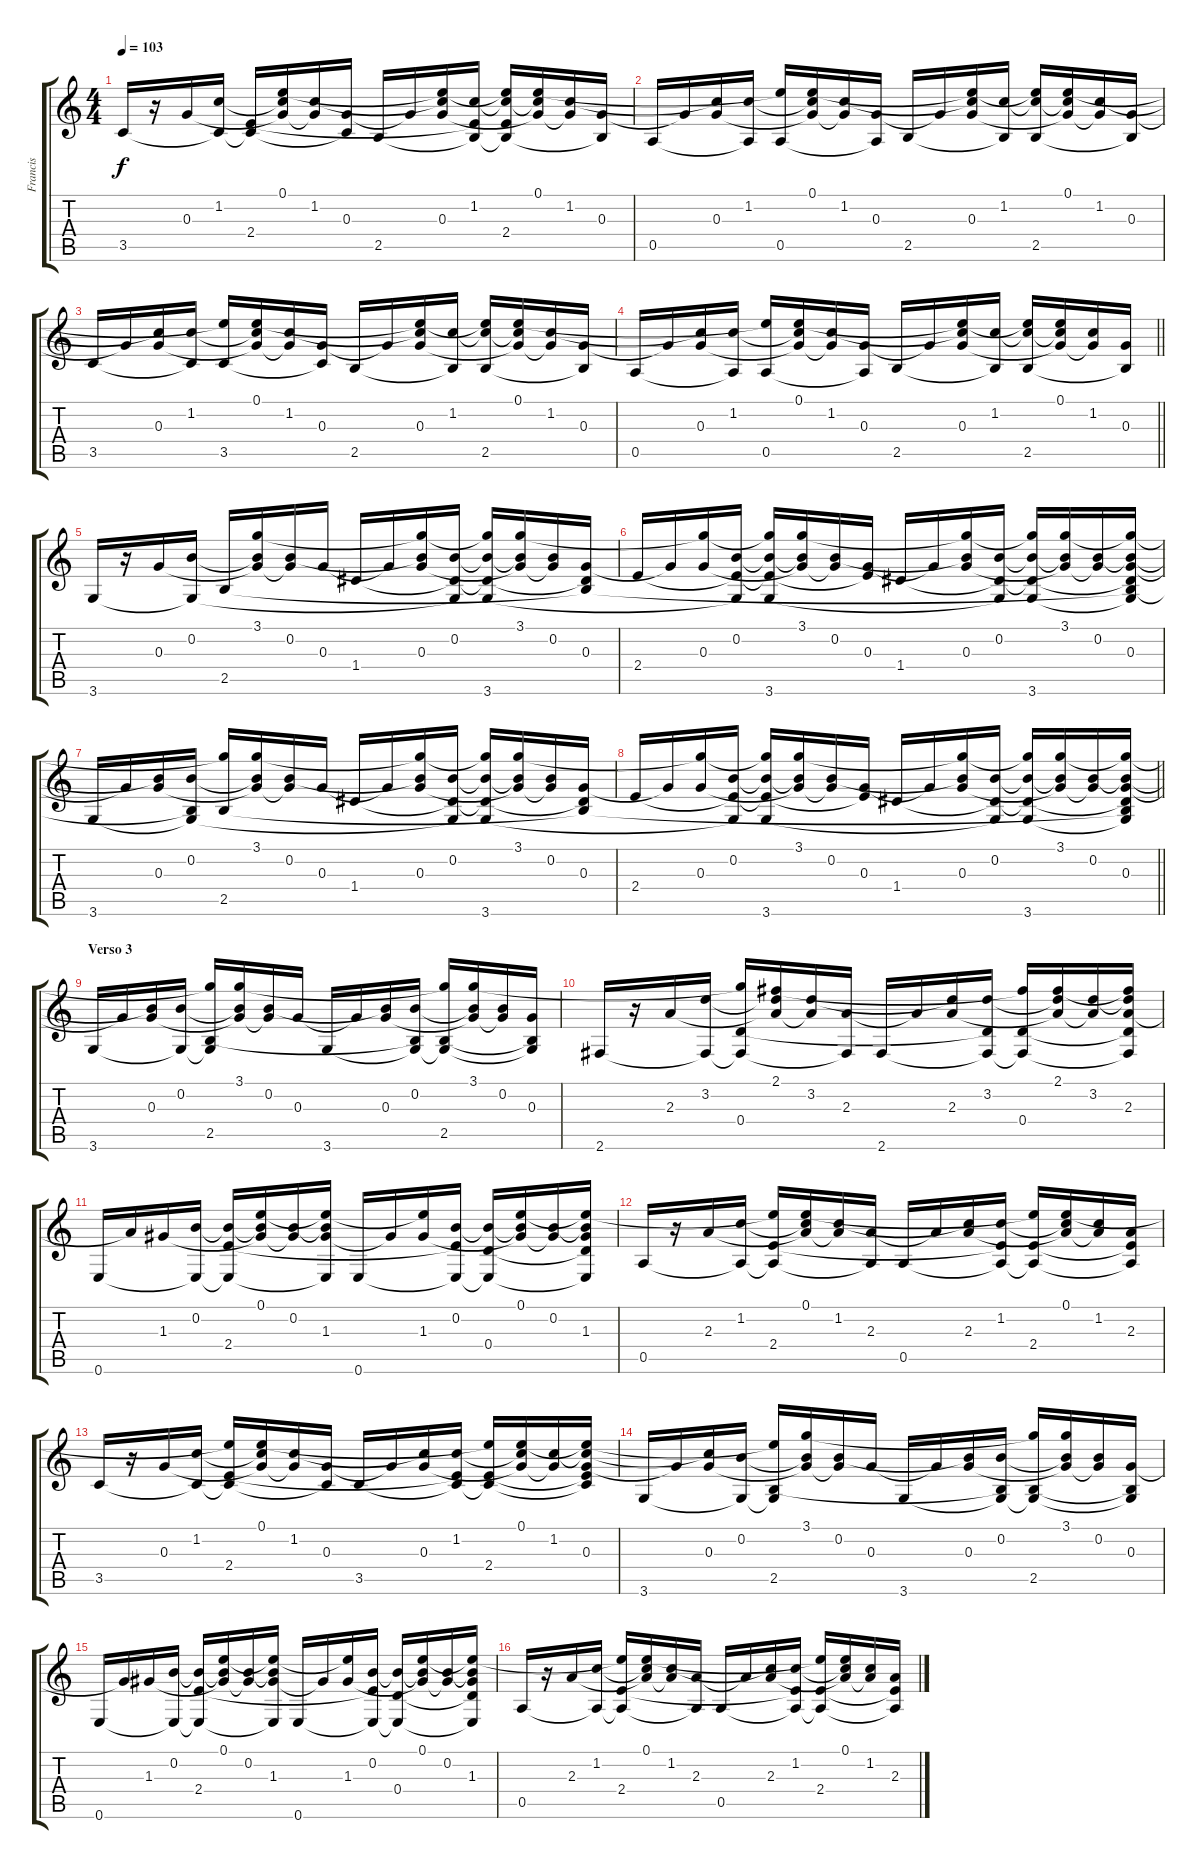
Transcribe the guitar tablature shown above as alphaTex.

\track ("Francis" "Francis") {instrument acousticguitarsteel}
\staff {score tabs}
\tuning (E4 B3 G3 D3 A2 E2) {hide}
\ts (4 4)
\tempo 103
\clef g2
\ks c
3.5.16{dy f} r.16 0.3.16 (1.2 3.5{t}).16 (2.4 3.5{t}).16 (0.1 1.2{t} 0.3{t}).16 (1.2 0.3{t}).16 (0.3 3.5{t}).16 2.5.16 0.3{t}.16 (0.1{t} 1.2{t} 0.3).16 (1.2 2.4{t} 2.5{t}).16 (0.1{t} 1.2{t} 2.4 2.5{t}).16 (0.1 1.2{t} 0.3{t}).16 (1.2 0.3{t}).16 (0.3 2.5{t}).16 |
0.5.16 0.3{t}.16 (1.2{t} 0.3).16 (1.2 0.5{t}).16 (0.1{t} 0.5).16 (0.1 1.2{t} 0.3{t}).16 (1.2 0.3{t}).16 (0.3 0.5{t}).16 2.5.16 0.3{t}.16 (0.1{t} 1.2{t} 0.3).16 (1.2 2.5{t}).16 (0.1{t} 1.2{t} 2.5).16 (0.1 1.2{t} 0.3{t}).16 (1.2 0.3{t}).16 (0.3 2.5{t}).16 |
3.5.16 0.3{t}.16 (1.2{t} 0.3).16 (1.2 3.5{t}).16 (0.1{t} 3.5).16 (0.1 1.2{t} 0.3{t}).16 (1.2 0.3{t}).16 (0.3 3.5{t}).16 2.5.16 0.3{t}.16 (0.1{t} 1.2{t} 0.3).16 (1.2 2.5{t}).16 (0.1{t} 1.2{t} 2.5).16 (0.1 1.2{t} 0.3{t}).16 (1.2 0.3{t}).16 (0.3 2.5{t}).16 |
\barLineRight lightlight
0.5.16 0.3{t}.16 (1.2{t} 0.3).16 (1.2 0.5{t}).16 (0.1{t} 0.5).16 (0.1 1.2{t} 0.3{t}).16 (1.2 0.3{t}).16 (0.3 0.5{t}).16 2.5.16 0.3{t}.16 (0.1{t} 1.2{t} 0.3).16 (1.2 2.5{t}).16 (0.1{t} 1.2{t} 2.5).16 (0.1 1.2{t} 0.3{t}).16 (1.2 0.3{t}).16 (0.3 2.5{t}).16 |
\section ("" "")
3.6.16 r.16 0.3.16 (0.2 3.6{t}).16 2.5.16 (3.1 0.2{t} 0.3{t}).16 (0.2 0.3{t}).16 0.3.16 1.4.16 0.3{t}.16 (3.1{t} 0.2{t} 0.3).16 (0.2 1.4{t} 3.6{t}).16 (3.1{t} 0.2{t} 1.4{t} 3.6).16 (3.1 0.2{t} 0.3{t}).16 (0.2 0.3{t}).16 (0.3 1.4{t} 2.5{t}).16 |
2.4.16 0.3{t}.16 (3.1{t} 0.3).16 (0.2 2.4{t} 3.6{t}).16 (3.1{t} 0.2{t} 2.4{t} 3.6).16 (3.1 0.2{t} 0.3{t}).16 (0.2 0.3{t}).16 (0.3 2.4{t}).16 1.4.16 0.3{t}.16 (3.1{t} 0.2{t} 0.3).16 (0.2 1.4{t} 3.6{t}).16 (3.1{t} 0.2{t} 1.4{t} 3.6).16 (3.1 0.2{t} 0.3{t}).16 (0.2 0.3{t}).16 (3.1{t} 0.2{t} 0.3 1.4{t} 2.5{t} 3.6{t}).16 |
3.6.16 0.3{t}.16 (0.2{t} 0.3).16 (0.2 2.5{t} 3.6{t}).16 (3.1{t} 2.5).16 (3.1 0.2{t} 0.3{t}).16 (0.2 0.3{t}).16 0.3.16 1.4.16 0.3{t}.16 (3.1{t} 0.2{t} 0.3).16 (0.2 1.4{t} 3.6{t}).16 (3.1{t} 0.2{t} 1.4{t} 3.6).16 (3.1 0.2{t} 0.3{t}).16 (0.2 0.3{t}).16 (0.3 1.4{t} 2.5{t}).16 |
\barLineRight lightlight
2.4.16 0.3{t}.16 (3.1{t} 0.3).16 (0.2 2.4{t} 3.6{t}).16 (3.1{t} 0.2{t} 2.4{t} 3.6).16 (3.1 0.2{t} 0.3{t}).16 (0.2 0.3{t}).16 (0.3 2.4{t}).16 1.4.16 0.3{t}.16 (3.1{t} 0.2{t} 0.3).16 (0.2 1.4{t} 3.6{t}).16 (3.1{t} 0.2{t} 1.4{t} 3.6).16 (3.1 0.2{t} 0.3{t}).16 (0.2 0.3{t}).16 (3.1{t} 0.2{t} 0.3 1.4{t} 2.5{t} 3.6{t}).16 |
\section ("" "Verso 3")
3.6.16 0.3{t}.16 (0.2{t} 0.3).16 (0.2 3.6{t}).16 (3.1{t} 2.5 3.6{t}).16 (3.1 0.2{t} 0.3{t}).16 (0.2 0.3{t}).16 0.3.16 3.6.16 0.3{t}.16 (0.2{t} 0.3).16 (0.2 2.5{t} 3.6{t}).16 (3.1{t} 2.5 3.6{t}).16 (3.1 0.2{t} 0.3{t}).16 (0.2 0.3{t}).16 (0.3 2.5{t} 3.6{t}).16 |
2.6.16 r.16 2.3.16 (3.2 2.6{t}).16 (3.1{t} 0.4 2.6{t}).16 (2.1 3.2{t} 2.3{t}).16 (3.2 2.3{t}).16 (2.3 2.6{t}).16 2.6.16 2.3{t}.16 (3.2{t} 2.3).16 (3.2 0.4{t} 2.6{t}).16 (2.1{t} 0.4 2.6{t}).16 (2.1 3.2{t} 2.3{t}).16 (3.2 2.3{t}).16 (2.1{t} 3.2{t} 2.3 0.4{t} 2.6{t}).16 |
0.6.16 2.3{t}.16 1.3.16 (0.2 0.6{t}).16 (0.2{t} 2.4 0.6{t}).16 (0.1 0.2{t} 1.3{t}).16 (0.2 1.3{t}).16 (0.1{t} 0.2{t} 1.3 0.6{t}).16 0.6.16 1.3{t}.16 (0.1{t} 1.3).16 (0.2 2.4{t} 0.6{t}).16 (0.2{t} 0.4 0.6{t}).16 (0.1 0.2{t} 1.3{t}).16 (0.2 1.3{t}).16 (0.1{t} 0.2{t} 1.3 0.4{t} 0.6{t}).16 |
0.5.16 r.16 2.3.16 (1.2 0.5{t}).16 (0.1{t} 2.4 0.5{t}).16 (0.1 1.2{t} 2.3{t}).16 (1.2 2.3{t}).16 (2.3 0.5{t}).16 0.5.16 2.3{t}.16 (1.2{t} 2.3).16 (1.2 2.4{t} 0.5{t}).16 (0.1{t} 2.4 0.5{t}).16 (0.1 1.2{t} 2.3{t}).16 (1.2 2.3{t}).16 (2.3 2.4{t} 0.5{t}).16 |
3.5.16 r.16 0.3.16 (1.2 3.5{t}).16 (0.1{t} 2.4 3.5{t}).16 (0.1 1.2{t} 0.3{t}).16 (1.2 0.3{t}).16 (0.3 3.5{t}).16 3.5.16 0.3{t}.16 (1.2{t} 0.3).16 (1.2 2.4{t} 3.5{t}).16 (0.1{t} 2.4 3.5{t}).16 (0.1 1.2{t} 0.3{t}).16 (1.2 0.3{t}).16 (0.1{t} 1.2{t} 0.3 2.4{t} 3.5{t}).16 |
3.6.16 0.3{t}.16 (1.2{t} 0.3).16 (0.2 3.6{t}).16 (0.1{t} 2.5 3.6{t}).16 (3.1 0.2{t} 0.3{t}).16 (0.2 0.3{t}).16 0.3.16 3.6.16 0.3{t}.16 (0.2{t} 0.3).16 (0.2 2.5{t} 3.6{t}).16 (3.1{t} 2.5 3.6{t}).16 (3.1 0.2{t} 0.3{t}).16 (0.2 0.3{t}).16 (0.3 2.5{t} 3.6{t}).16 |
0.6.16 0.3{t}.16 1.3.16 (0.2 0.6{t}).16 (0.2{t} 2.4 0.6{t}).16 (0.1 0.2{t} 1.3{t}).16 (0.2 1.3{t}).16 (0.1{t} 0.2{t} 1.3 0.6{t}).16 0.6.16 1.3{t}.16 (0.1{t} 1.3).16 (0.2 2.4{t} 0.6{t}).16 (0.2{t} 0.4 0.6{t}).16 (0.1 0.2{t} 1.3{t}).16 (0.2 1.3{t}).16 (0.1{t} 0.2{t} 1.3 0.4{t} 0.6{t}).16 |
0.5.16 r.16 2.3.16 (1.2 0.5{t}).16 (0.1{t} 2.4 0.5{t}).16 (0.1 1.2{t} 2.3{t}).16 (1.2 2.3{t}).16 (2.3 0.5{t}).16 0.5.16 2.3{t}.16 (1.2{t} 2.3).16 (1.2 2.4{t} 0.5{t}).16 (0.1{t} 2.4 0.5{t}).16 (0.1 1.2{t} 2.3{t}).16 (1.2 2.3{t}).16 (2.3 2.4{t} 0.5{t}).16
